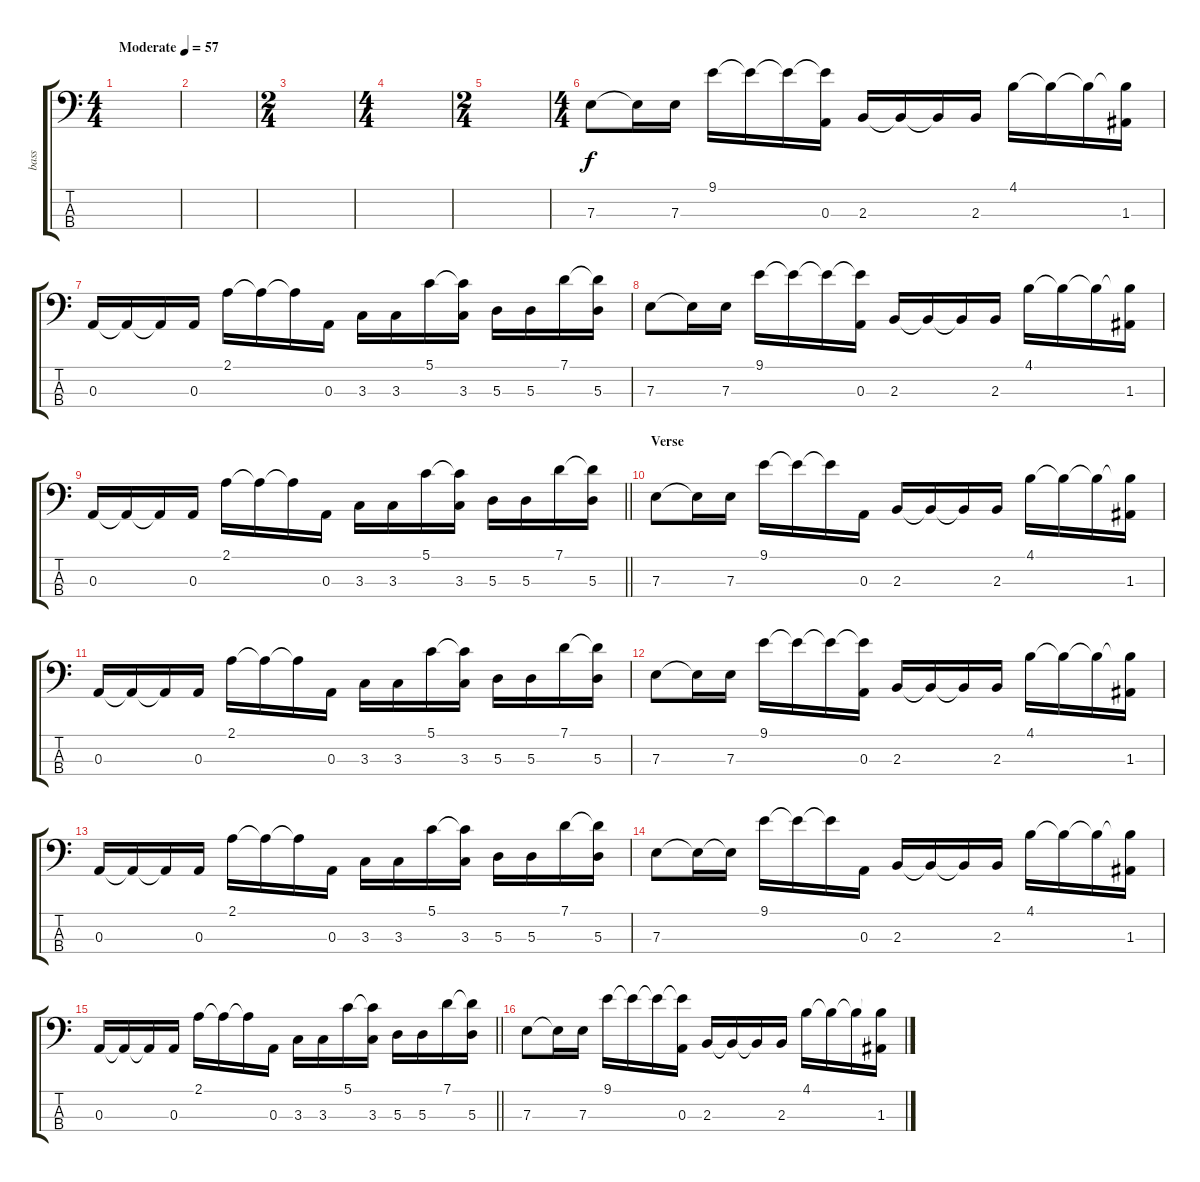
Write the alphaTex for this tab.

\track ("bass" "bass") {instrument electricbassfinger}
\staff {score tabs}
\tuning (G2 D2 A1 E1) {hide}
\ts (4 4)
\tempo (57 "Moderate")
\clef f4
\ks c
|
|
\ts (2 4)
|
\ts (4 4)
|
\ts (2 4)
|
\ts (4 4)
7.3.8 7.3{t}.16 7.3.16 9.1.16 9.1{t}.16 9.1{t}.16 (9.1{t} 0.3).16 2.3.16 2.3{t}.16 2.3{t}.16 2.3.16 4.1.16 4.1{t}.16 4.1{t}.16 (4.1{t} 1.3).16 |
0.3.16 0.3{t}.16 0.3{t}.16 0.3.16 2.1.16 2.1{t}.16 2.1{t}.16 0.3.16 3.3.16 3.3.16 5.1.16 (5.1{t} 3.3).16 5.3.16 5.3.16 7.1.16 (7.1{t} 5.3).16 |
7.3.8 7.3{t}.16 7.3.16 9.1.16 9.1{t}.16 9.1{t}.16 (9.1{t} 0.3).16 2.3.16 2.3{t}.16 2.3{t}.16 2.3.16 4.1.16 4.1{t}.16 4.1{t}.16 (4.1{t} 1.3).16 |
\barLineRight lightlight
0.3.16 0.3{t}.16 0.3{t}.16 0.3.16 2.1.16 2.1{t}.16 2.1{t}.16 0.3.16 3.3.16 3.3.16 5.1.16 (5.1{t} 3.3).16 5.3.16 5.3.16 7.1.16 (7.1{t} 5.3).16 |
\section ("" "Verse")
7.3.8 7.3{t}.16 7.3.16 9.1.16 9.1{t}.16 9.1{t}.16 0.3.16 2.3.16 2.3{t}.16 2.3{t}.16 2.3.16 4.1.16 4.1{t}.16 4.1{t}.16 (4.1{t} 1.3).16 |
0.3.16 0.3{t}.16 0.3{t}.16 0.3.16 2.1.16 2.1{t}.16 2.1{t}.16 0.3.16 3.3.16 3.3.16 5.1.16 (5.1{t} 3.3).16 5.3.16 5.3.16 7.1.16 (7.1{t} 5.3).16 |
7.3.8 7.3{t}.16 7.3.16 9.1.16 9.1{t}.16 9.1{t}.16 (9.1{t} 0.3).16 2.3.16 2.3{t}.16 2.3{t}.16 2.3.16 4.1.16 4.1{t}.16 4.1{t}.16 (4.1{t} 1.3).16 |
0.3.16 0.3{t}.16 0.3{t}.16 0.3.16 2.1.16 2.1{t}.16 2.1{t}.16 0.3.16 3.3.16 3.3.16 5.1.16 (5.1{t} 3.3).16 5.3.16 5.3.16 7.1.16 (7.1{t} 5.3).16 |
7.3.8 7.3{t}.16 7.3{t}.16 9.1.16 9.1{t}.16 9.1{t}.16 0.3.16 2.3.16 2.3{t}.16 2.3{t}.16 2.3.16 4.1.16 4.1{t}.16 4.1{t}.16 (4.1{t} 1.3).16 |
\barLineRight lightlight
0.3.16 0.3{t}.16 0.3{t}.16 0.3.16 2.1.16 2.1{t}.16 2.1{t}.16 0.3.16 3.3.16 3.3.16 5.1.16 (5.1{t} 3.3).16 5.3.16 5.3.16 7.1.16 (7.1{t} 5.3).16 |
7.3.8 7.3{t}.16 7.3.16 9.1.16 9.1{t}.16 9.1{t}.16 (9.1{t} 0.3).16 2.3.16 2.3{t}.16 2.3{t}.16 2.3.16 4.1.16 4.1{t}.16 4.1{t}.16 (4.1{t} 1.3).16
